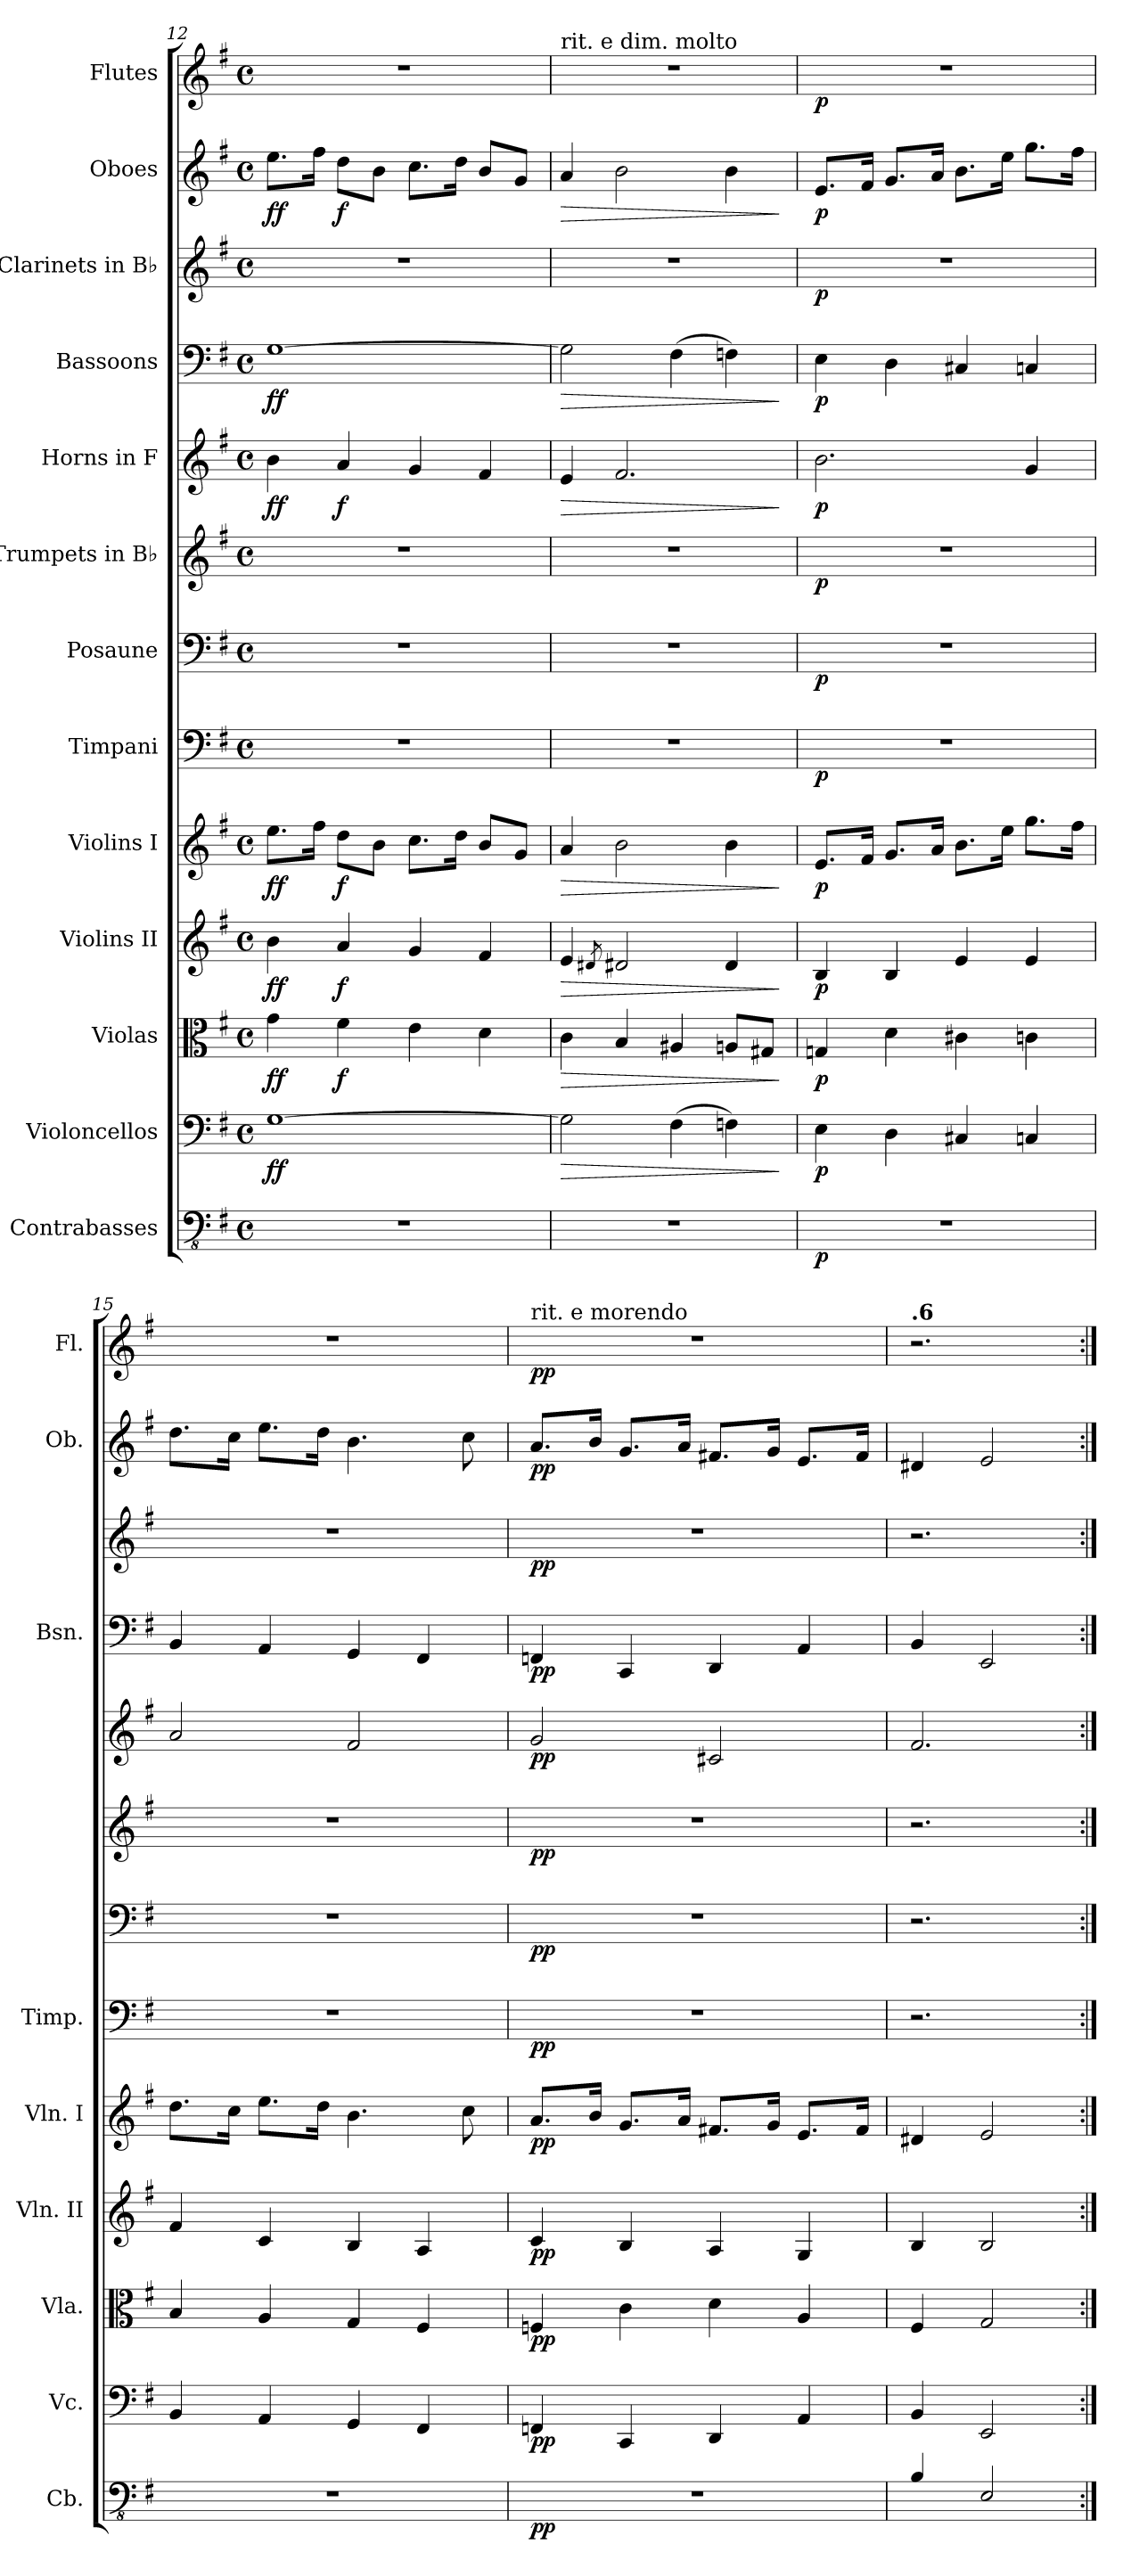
**kern	**dynam	**kern	**dynam	**kern	**dynam	**kern	**dynam	**kern	**dynam	**kern	**dynam	**kern	**dynam	**kern	**dynam	**kern	**dynam	**kern	**dynam	**kern	**dynam	**kern	**dynam	**kern	**dynam
*part13	*part13	*part12	*part12	*part11	*part11	*part10	*part10	*part9	*part9	*part8	*part8	*part7	*part7	*part6	*part6	*part5	*part5	*part4	*part4	*part3	*part3	*part2	*part2	*part1	*part1
*staff13	*staff13	*staff12	*staff12	*staff11	*staff11	*staff10	*staff10	*staff9	*staff9	*staff8	*staff8	*staff7	*staff7	*staff6	*staff6	*staff5	*staff5	*staff4	*staff4	*staff3	*staff3	*staff2	*staff2	*staff1	*staff1
*I"Contrabasses	*	*I"Violoncellos	*	*I"Violas	*	*I"Violins II	*	*I"Violins I	*	*I"Timpani	*	*I"Posaune	*	*I"Trumpets in B♭	*	*I"Horns in F	*	*I"Bassoons	*	*I"Clarinets in B♭	*	*I"Oboes	*	*I"Flutes	*
*I'Cb.	*	*I'Vc.	*	*I'Vla.	*	*I'Vln. II	*	*I'Vln. I	*	*I'Timp.	*	*	*	*	*	*	*	*I'Bsn.	*	*	*	*I'Ob.	*	*I'Fl.	*
*clefFv4	*	*clefF4	*	*clefC3	*	*clefG2	*	*clefG2	*	*clefF4	*	*clefF4	*	*clefG2	*	*clefG2	*	*clefF4	*	*clefG2	*	*clefG2	*	*clefG2	*
*ITrd7c12	*	*	*	*	*	*	*	*	*	*	*	*	*	*ITrd1c2	*	*ITrd4c7	*	*	*	*ITrd1c2	*	*	*	*	*
*k[f#]	*	*k[f#]	*	*k[f#]	*	*k[f#]	*	*k[f#]	*	*k[f#]	*	*k[f#]	*	*k[b-]	*	*k[]	*	*k[f#]	*	*k[b-]	*	*k[f#]	*	*k[f#]	*
*M4/4	*	*M4/4	*	*M4/4	*	*M4/4	*	*M4/4	*	*M4/4	*	*M4/4	*	*M4/4	*	*M4/4	*	*M4/4	*	*M4/4	*	*M4/4	*	*M4/4	*
*met(c)	*	*met(c)	*	*met(c)	*	*met(c)	*	*met(c)	*	*met(c)	*	*met(c)	*	*met(c)	*	*met(c)	*	*met(c)	*	*met(c)	*	*met(c)	*	*met(c)	*
=12	=12	=12	=12	=12	=12	=12	=12	=12	=12	=12	=12	=12	=12	=12	=12	=12	=12	=12	=12	=12	=12	=12	=12	=12	=12
!	!	!	!LO:DY:b	!	!LO:DY:b	!	!LO:DY:b	!	!LO:DY:b	!	!	!	!	!	!	!	!LO:DY:b	!	!LO:DY:b	!	!	!	!LO:DY:b	!	!
1r	.	[1G	ff	4g\	ff	4b\	ff	8.ee\L	ff	1r	.	1r	.	1r	.	4e\	ff	[1G	ff	1r	.	8.ee\L	ff	1r	.
.	.	.	.	.	.	.	.	16ff#\Jk	.	.	.	.	.	.	.	.	.	.	.	.	.	16ff#\Jk	.	.	.
!	!	!	!	!	!LO:DY:b	!	!LO:DY:b	!	!LO:DY:b	!	!	!	!	!	!	!	!LO:DY:b	!	!	!	!	!	!LO:DY:b	!	!
.	.	.	.	4f#\	f	4a/	f	8dd\L	f	.	.	.	.	.	.	4d/	f	.	.	.	.	8dd\L	f	.	.
.	.	.	.	.	.	.	.	8b\J	.	.	.	.	.	.	.	.	.	.	.	.	.	8b\J	.	.	.
.	.	.	.	4e\	.	4g/	.	8.cc\L	.	.	.	.	.	.	.	4c/	.	.	.	.	.	8.cc\L	.	.	.
.	.	.	.	.	.	.	.	16dd\Jk	.	.	.	.	.	.	.	.	.	.	.	.	.	16dd\Jk	.	.	.
.	.	.	.	4d\	.	4f#/	.	8b/L	.	.	.	.	.	.	.	4B/	.	.	.	.	.	8b/L	.	.	.
.	.	.	.	.	.	.	.	8g/J	.	.	.	.	.	.	.	.	.	.	.	.	.	8g/J	.	.	.
!!LO:PB:g=z
=13	=13	=13	=13	=13	=13	=13	=13	=13	=13	=13	=13	=13	=13	=13	=13	=13	=13	=13	=13	=13	=13	=13	=13	=13	=13
*	*	*	*	*	*	*	*	*	*	*	*	*	*	*	*	*	*	*	*	*	*	*	*	*MM70	*
!	!	!	!	!	!	!	!	!	!	!	!	!	!	!	!	!	!	!	!	!	!	!	!	!LO:TX:a:t=rit. e dim. molto	!
!	!	!	!LO:HP:b	!	!LO:HP:b	!	!LO:HP:b	!	!LO:HP:b	!	!	!	!	!	!	!	!LO:HP:b	!	!LO:HP:b	!	!	!	!LO:HP:b	!	!
1r	.	2G\]	>	4c\	>	4e/	>	4a/	>	1r	.	1r	.	1r	.	4A/	>	2G\]	>	1r	.	4a/	>	1r	.
.	.	.	.	.	.	8qd#X/	.	.	.	.	.	.	.	.	.	.	.	.	.	.	.	.	.	.	.
.	.	.	.	4B/	.	2d#/	.	2b\	.	.	.	.	.	.	.	2.B/	.	.	.	.	.	2b\	.	.	.
.	.	(4F#\	.	4A#X/	.	.	.	.	.	.	.	.	.	.	.	.	.	(4F#\	.	.	.	.	.	.	.
.	.	4Fn\)	.	8An/L	.	4d#/	.	4b\	.	.	.	.	.	.	.	.	.	4Fn\)	.	.	.	4b\	.	.	.
.	.	.	.	8G#X/J	.	.	.	.	.	.	.	.	.	.	.	.	.	.	.	.	.	.	.	.	.
.	.	.	]	.	]	.	]	.	]	.	.	.	.	.	.	.	]	.	]	.	.	.	]	.	.
=14	=14	=14	=14	=14	=14	=14	=14	=14	=14	=14	=14	=14	=14	=14	=14	=14	=14	=14	=14	=14	=14	=14	=14	=14	=14
*	*	*	*	*	*	*	*	*	*	*	*	*	*	*	*	*	*	*	*	*	*	*	*	*MM63	*
!	!LO:DY:b	!	!LO:DY:b	!	!LO:DY:b	!	!LO:DY:b	!	!LO:DY:b	!	!LO:DY:b	!	!LO:DY:b	!	!LO:DY:b	!	!LO:DY:b	!	!LO:DY:b	!	!LO:DY:b	!	!LO:DY:b	!	!LO:DY:b
1r	p	4E\	p	4Gn/	p	4B/	p	8.e/L	p	1r	p	1r	p	1r	p	2.e\	p	4E\	p	1r	p	8.e/L	p	1r	p
.	.	.	.	.	.	.	.	16f#/Jk	.	.	.	.	.	.	.	.	.	.	.	.	.	16f#/Jk	.	.	.
.	.	4D\	.	4d\	.	4B/	.	8.g/L	.	.	.	.	.	.	.	.	.	4D\	.	.	.	8.g/L	.	.	.
.	.	.	.	.	.	.	.	16a/Jk	.	.	.	.	.	.	.	.	.	.	.	.	.	16a/Jk	.	.	.
.	.	4C#X/	.	4c#X\	.	4e/	.	8.b\L	.	.	.	.	.	.	.	.	.	4C#X/	.	.	.	8.b\L	.	.	.
.	.	.	.	.	.	.	.	16ee\Jk	.	.	.	.	.	.	.	.	.	.	.	.	.	16ee\Jk	.	.	.
.	.	4Cn/	.	4cn\	.	4e/	.	8.gg\L	.	.	.	.	.	.	.	4c/	.	4Cn/	.	.	.	8.gg\L	.	.	.
.	.	.	.	.	.	.	.	16ff#\Jk	.	.	.	.	.	.	.	.	.	.	.	.	.	16ff#\Jk	.	.	.
=15	=15	=15	=15	=15	=15	=15	=15	=15	=15	=15	=15	=15	=15	=15	=15	=15	=15	=15	=15	=15	=15	=15	=15	=15	=15
1r	.	4BB/	.	4B/	.	4f#/	.	8.dd\L	.	1r	.	1r	.	1r	.	2d/	.	4BB/	.	1r	.	8.dd\L	.	1r	.
.	.	.	.	.	.	.	.	16cc\Jk	.	.	.	.	.	.	.	.	.	.	.	.	.	16cc\Jk	.	.	.
.	.	4AA/	.	4A/	.	4c/	.	8.ee\L	.	.	.	.	.	.	.	.	.	4AA/	.	.	.	8.ee\L	.	.	.
.	.	.	.	.	.	.	.	16dd\Jk	.	.	.	.	.	.	.	.	.	.	.	.	.	16dd\Jk	.	.	.
.	.	4GG/	.	4G/	.	4B/	.	4.b\	.	.	.	.	.	.	.	2B/	.	4GG/	.	.	.	4.b\	.	.	.
.	.	4FF#/	.	4F#/	.	4A/	.	.	.	.	.	.	.	.	.	.	.	4FF#/	.	.	.	.	.	.	.
.	.	.	.	.	.	.	.	8cc\	.	.	.	.	.	.	.	.	.	.	.	.	.	8cc\	.	.	.
=16	=16	=16	=16	=16	=16	=16	=16	=16	=16	=16	=16	=16	=16	=16	=16	=16	=16	=16	=16	=16	=16	=16	=16	=16	=16
*	*	*	*	*	*	*	*	*	*	*	*	*	*	*	*	*	*	*	*	*	*	*	*	*MM63	*
!	!	!	!	!	!	!	!	!	!	!	!	!	!	!	!	!	!	!	!	!	!	!	!	!LO:TX:a:t=rit. e morendo	!
!	!LO:DY:b	!	!LO:DY:b	!	!LO:DY:b	!	!LO:DY:b	!	!LO:DY:b	!	!LO:DY:b	!	!LO:DY:b	!	!LO:DY:b	!	!LO:DY:b	!	!LO:DY:b	!	!LO:DY:b	!	!LO:DY:b	!	!LO:DY:b
1r	pp	4FFn/	pp	4Fn/	pp	4c/	pp	8.a/L	pp	1r	pp	1r	pp	1r	pp	2c/	pp	4FFn/	pp	1r	pp	8.a/L	pp	1r	pp
.	.	.	.	.	.	.	.	16b/Jk	.	.	.	.	.	.	.	.	.	.	.	.	.	16b/Jk	.	.	.
.	.	4CC/	.	4c\	.	4B/	.	8.g/L	.	.	.	.	.	.	.	.	.	4CC/	.	.	.	8.g/L	.	.	.
.	.	.	.	.	.	.	.	16a/Jk	.	.	.	.	.	.	.	.	.	.	.	.	.	16a/Jk	.	.	.
.	.	4DD/	.	4d\	.	4A/	.	8.f#X/L	.	.	.	.	.	.	.	2F#X/	.	4DD/	.	.	.	8.f#X/L	.	.	.
.	.	.	.	.	.	.	.	16g/Jk	.	.	.	.	.	.	.	.	.	.	.	.	.	16g/Jk	.	.	.
.	.	4AA/	.	4A/	.	4G/	.	8.e/L	.	.	.	.	.	.	.	.	.	4AA/	.	.	.	8.e/L	.	.	.
.	.	.	.	.	.	.	.	16f#/Jk	.	.	.	.	.	.	.	.	.	.	.	.	.	16f#/Jk	.	.	.
!!LO:PB:g=z
=17	=17	=17	=17	=17	=17	=17	=17	=17	=17	=17	=17	=17	=17	=17	=17	=17	=17	=17	=17	=17	=17	=17	=17	=17	=17
*	*	*	*	*	*	*	*	*	*	*	*	*	*	*	*	*	*	*	*	*	*	*	*	*MM55	*
!	!	!	!	!	!	!	!	!	!	!	!	!	!	!	!	!	!	!	!	!	!	!	!	!LO:TX:a:B:t=.6	!
4BBB/	.	4BB/	.	4F#/	.	4B/	.	4d#X/	.	2.r	.	2.r	.	2.r	.	2.B/	.	4BB/	.	2.r	.	4d#X/	.	2.r	.
2EEE/	.	2EE/	.	2G/	.	2B/	.	2e/	.	.	.	.	.	.	.	.	.	2EE/	.	.	.	2e/	.	.	.
=:|!	=:|!	=:|!	=:|!	=:|!	=:|!	=:|!	=:|!	=:|!	=:|!	=:|!	=:|!	=:|!	=:|!	=:|!	=:|!	=:|!	=:|!	=:|!	=:|!	=:|!	=:|!	=:|!	=:|!	=:|!	=:|!
*-	*-	*-	*-	*-	*-	*-	*-	*-	*-	*-	*-	*-	*-	*-	*-	*-	*-	*-	*-	*-	*-	*-	*-	*-	*-
